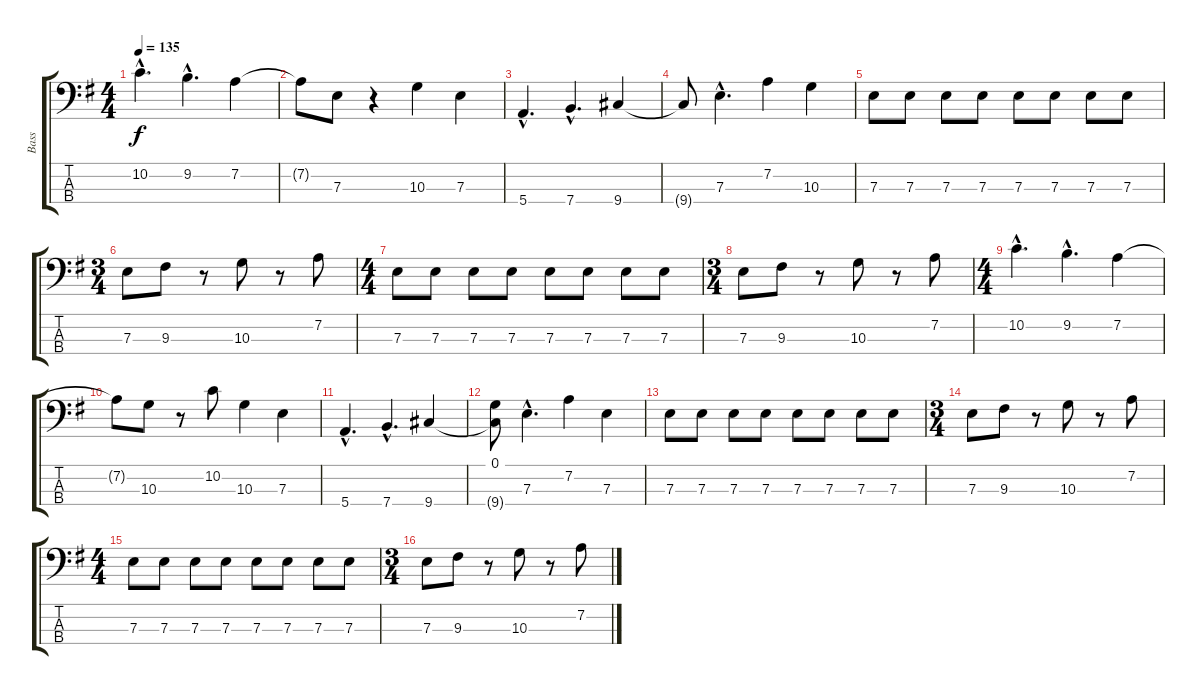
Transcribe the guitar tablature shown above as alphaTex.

\track ("Bass" "Bass") {instrument electricbassfinger}
\staff {score tabs}
\tuning (G2 D2 A1 E1) {hide}
\ts (4 4)
\tempo 135
\clef f4
\ks g
10.2{hac}.4{d dy f} 9.2{hac}.4{d} 7.2.4 |
7.2{t}.8 7.3.8 r.4 10.3.4 7.3.4 |
5.4{hac}.4{d} 7.4{hac}.4{d} 9.4.4 |
9.4{t}.8 7.3{hac}.4{d} 7.2.4 10.3.4 |
7.3.8 7.3.8 7.3.8 7.3.8 7.3.8 7.3.8 7.3.8 7.3.8 |
\ts (3 4)
7.3.8 9.3.8 r.8 10.3.8 r.8 7.2.8 |
\ts (4 4)
7.3.8 7.3.8 7.3.8 7.3.8 7.3.8 7.3.8 7.3.8 7.3.8 |
\ts (3 4)
7.3.8 9.3.8 r.8 10.3.8 r.8 7.2.8 |
\ts (4 4)
10.2{hac}.4{d} 9.2{hac}.4{d} 7.2.4 |
7.2{t}.8 10.3.8 r.8 10.2.8 10.3.4 7.3.4 |
5.4{hac}.4{d} 7.4{hac}.4{d} 9.4.4 |
(0.1 9.4{t}).8 7.3{hac}.4{d} 7.2.4 7.3.4 |
7.3.8 7.3.8 7.3.8 7.3.8 7.3.8 7.3.8 7.3.8 7.3.8 |
\ts (3 4)
7.3.8 9.3.8 r.8 10.3.8 r.8 7.2.8 |
\ts (4 4)
7.3.8 7.3.8 7.3.8 7.3.8 7.3.8 7.3.8 7.3.8 7.3.8 |
\ts (3 4)
7.3.8 9.3.8 r.8 10.3.8 r.8 7.2.8
